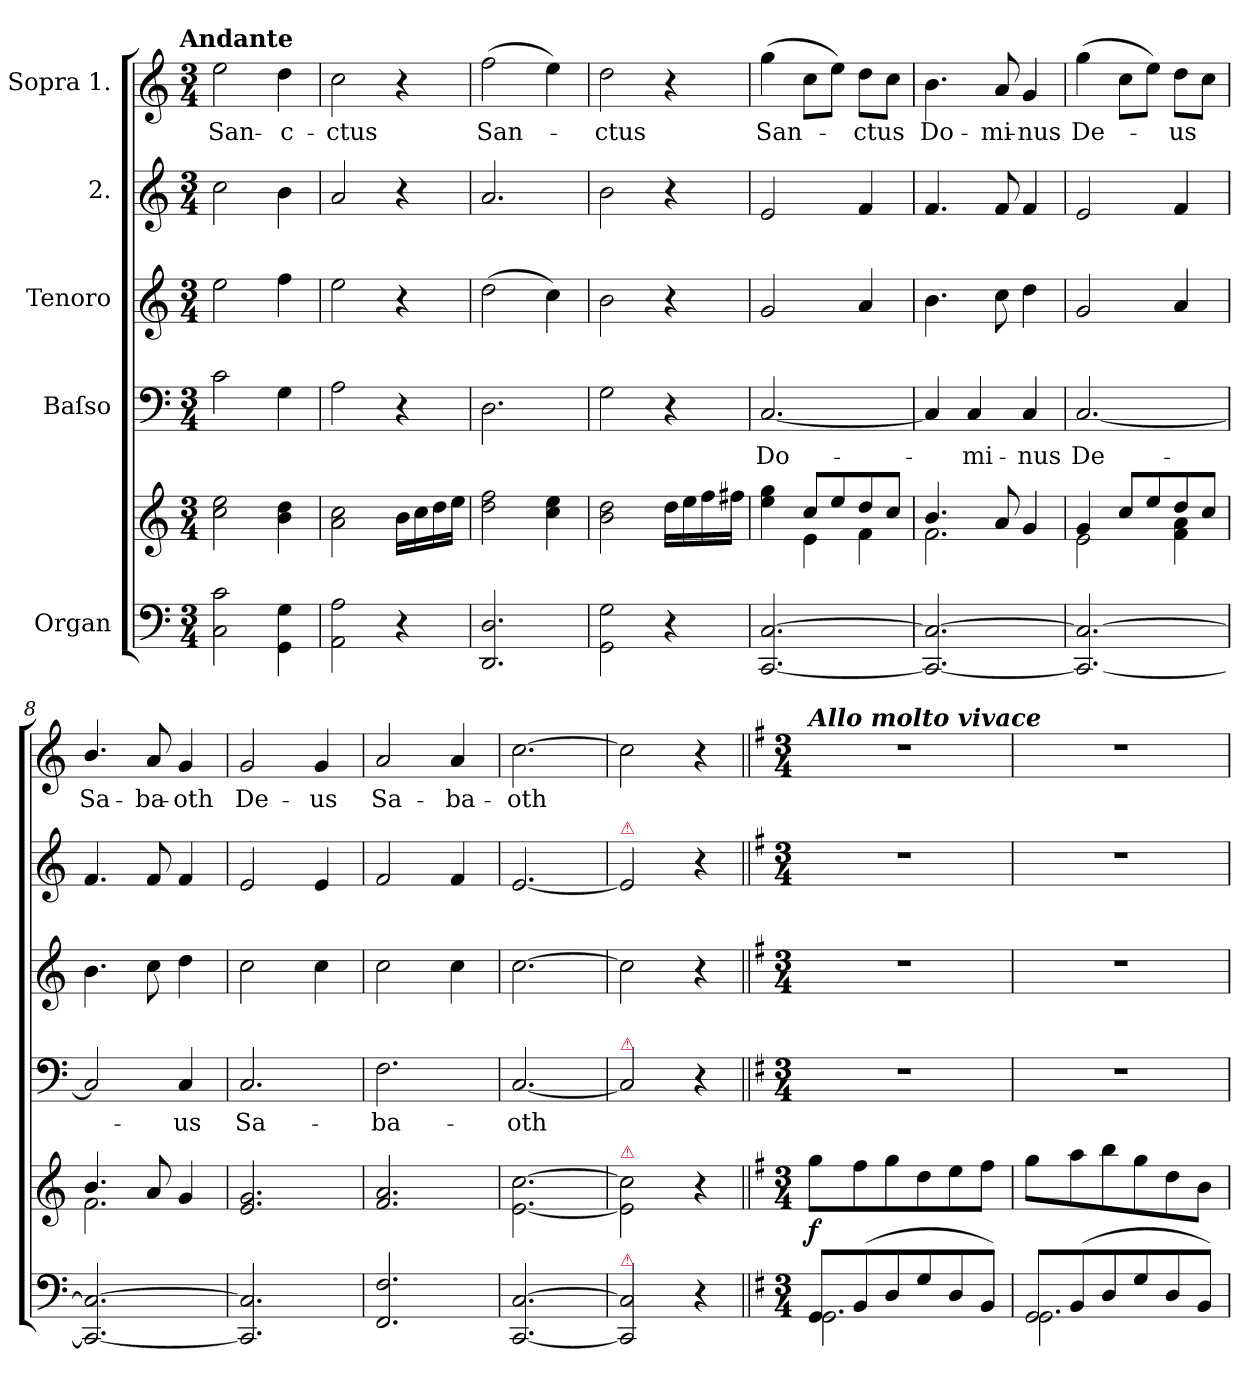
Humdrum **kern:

**kern	**kern	**dynam	**kern	**text	**kern	**kern	**kern	**text
*part5	*part5	*part5	*part4	*part4	*part3	*part2	*part1	*part1
*staff6	*staff5	*staff5/6	*staff4	*staff4	*staff3	*staff2	*staff1	*staff1
*I"Organ	*	*	*I"Baſso	*	*I"Tenoro	*I"2.	*I"Sopra 1.	*
*clefF4	*clefG2	*	*clefF4	*	*clefG2	*clefG2	*clefG2	*
*	*	*	*	*	*ITrd7c12	*	*	*
*k[]	*k[]	*	*k[]	*	*k[]	*k[]	*k[]	*
*C:	*C:	*	*C:	*	*C:	*C:	*C:	*
!!LO:TX:omd:t=Andante
*M3/4	*M3/4	*	*M3/4	*	*M3/4	*M3/4	*M3/4	*
*MM72	*MM72	*	*MM72	*	*MM72	*MM72	*MM72	*
=1	=1	=1	=1	=1	=1	=1	=1	=1
2C\ 2c\	2cc\ 2ee\	.	2c\	.	2e\	2cc\	2ee\	San-
4GG\ 4G\	4b\ 4dd\	.	4G\	.	4f\	4b\	4dd\	-c-
=2	=2	=2	=2	=2	=2	=2	=2	=2
2AA\ 2A\	2a\ 2cc\	.	2A\	.	2e\	2a/	2cc\	-ctus
4r	16b\LL	.	4r	.	4r	4r	4r	.
.	16cc\	.	.	.	.	.	.	.
.	16dd\	.	.	.	.	.	.	.
.	16ee\JJ	.	.	.	.	.	.	.
=3	=3	=3	=3	=3	=3	=3	=3	=3
2.DD/ 2.D/	2dd\ 2ff\	.	2.D\	.	(2d\	2.a/	(2ff\	San-
.	4cc\ 4ee\	.	.	.	4c\)	.	4ee\)	.
=4	=4	=4	=4	=4	=4	=4	=4	=4
2GG\ 2G\	2b\ 2dd\	.	2G\	.	2B\	2b\	2dd\	-ctus
4r	16dd\LL	.	4r	.	4r	4r	4r	.
.	16ee\	.	.	.	.	.	.	.
.	16ff\	.	.	.	.	.	.	.
.	16ff#X\JJ	.	.	.	.	.	.	.
=5	=5	=5	=5	=5	=5	=5	=5	=5
*	*^	*	*	*	*	*	*	*
[2.CC/ [2.C/	4ee\ 4gg\	4ryy	.	[2.C/	Do-	2G/	2e/	(4gg\	San-
.	8cc/L	4e\	.	.	.	.	.	8cc\L	.
.	8ee/	.	.	.	.	.	.	8ee\J)	.
.	8dd/	4f\	.	.	.	4A/	4f/	8dd\L	-ctus
.	8cc/J	.	.	.	.	.	.	8cc\J	.
=6	=6	=6	=6	=6	=6	=6	=6	=6	=6
2.CC_/ 2.C_/	4.b/	2.f\	.	4C/]	.	4.B\	4.f/	4.b\	Do-
.	.	.	.	4C/	-mi-	.	.	.	.
.	8a/	.	.	.	.	8c\	8f/	8a/	-mi-
.	4g/	.	.	4C/	-nus	4d\	4f/	4g/	-nus
=7	=7	=7	=7	=7	=7	=7	=7	=7	=7
2.CC_/ 2.C_/	4g/	2e\	.	[2.C/	De-	2G/	2e/	(4gg\	De-
.	8cc/L	.	.	.	.	.	.	8cc\L	.
.	8ee/	.	.	.	.	.	.	8ee\J)	.
.	8dd/	4f\ 4a\	.	.	.	4A/	4f/	8dd\L	-us
.	8cc/J	.	.	.	.	.	.	8cc\J	.
=8	=8	=8	=8	=8	=8	=8	=8	=8	=8
2.CC_/ 2.C_/	4.b/	2.f\	.	2C/]	.	4.B\	4.f/	4.b/	Sa-
.	8a/	.	.	.	.	8c\	8f/	8a/	ba-
.	4g/	.	.	4C/	-us	4d\	4f/	4g/	-oth
*	*v	*v	*	*	*	*	*	*	*
=9	=9	=9	=9	=9	=9	=9	=9	=9
2.CC]/ 2.C]/	2.e/ 2.g/	.	2.C/	Sa-	2c\	2e/	2g/	De-
.	.	.	.	.	4c\	4e/	4g/	-us
=10	=10	=10	=10	=10	=10	=10	=10	=10
2.FF/ 2.F/	2.f/ 2.a/	.	2.F\	-ba-	2c\	2f/	2a/	Sa-
.	.	.	.	.	4c\	4f/	4a/	-ba-
=11	=11	=11	=11	=11	=11	=11	=11	=11
[2.CC/ [2.C/	[2.e\ [2.cc\	.	[2.C/	-oth	[2.c\	[2.e/	[2.cc\	-oth
=12	=12	=12	=12	=12	=12	=12	=12	=12
!	!	!	!	!	!	!LO:TX:a:color=crimson:t=⚠	!	!
!	!	!	!LO:TX:a:color=crimson:t=⚠	!	!	!	!	!
!	!LO:TX:a:color=crimson:t=⚠	!	!	!	!	!	!	!
!LO:TX:a:color=crimson:t=⚠	!	!	!	!	!	!	!	!
2CC]/ 2C]/	2e]\ 2cc]\	.	2C/]	.	2c\]	2e/]	2cc\]	.
4r	4r	.	4r	.	4r	4r	4r	.
=13||	=13||	=13||	=13||	=13||	=13||	=13||	=13||	=13||
*k[f#]	*k[f#]	*	*k[f#]	*	*k[f#]	*k[f#]	*k[f#]	*
*M3/4	*M3/4	*	*M3/4	*	*M3/4	*M3/4	*M3/4	*
!	!	!	!	!	!	!	!LO:TX:a:Bi:t=Allo molto vivace	!
!LO:N:vis=2	!	!	!	!	!	!	!	!
*^	*	*	*	*	*	*	*	*
8GG/	2.GG\	8gg\L	f	2.r	.	2.r	2.r	2.r	.
(<8BB/	.	8ff#\	.	.	.	.	.	.	.
8D/	.	8gg\	.	.	.	.	.	.	.
8G/	.	8dd\	.	.	.	.	.	.	.
8D/	.	8ee\	.	.	.	.	.	.	.
8BB/J)	.	8ff#\J	.	.	.	.	.	.	.
=14	=14	=14	=14	=14	=14	=14	=14	=14	=14
!LO:N:vis=2	!	!	!	!	!	!	!	!	!
8GG/	2.GG\	8gg\L	.	2.r	.	2.r	2.r	2.r	.
(<8BB/	.	8aa\	.	.	.	.	.	.	.
8D/	.	8bb\	.	.	.	.	.	.	.
8G/	.	8gg\	.	.	.	.	.	.	.
8D/	.	8dd\	.	.	.	.	.	.	.
8BB/J)	.	8b\J	.	.	.	.	.	.	.
*v	*v	*	*	*	*	*	*	*	*
=	=	=	=	=	=	=	=	=
*-	*-	*-	*-	*-	*-	*-	*-	*-
